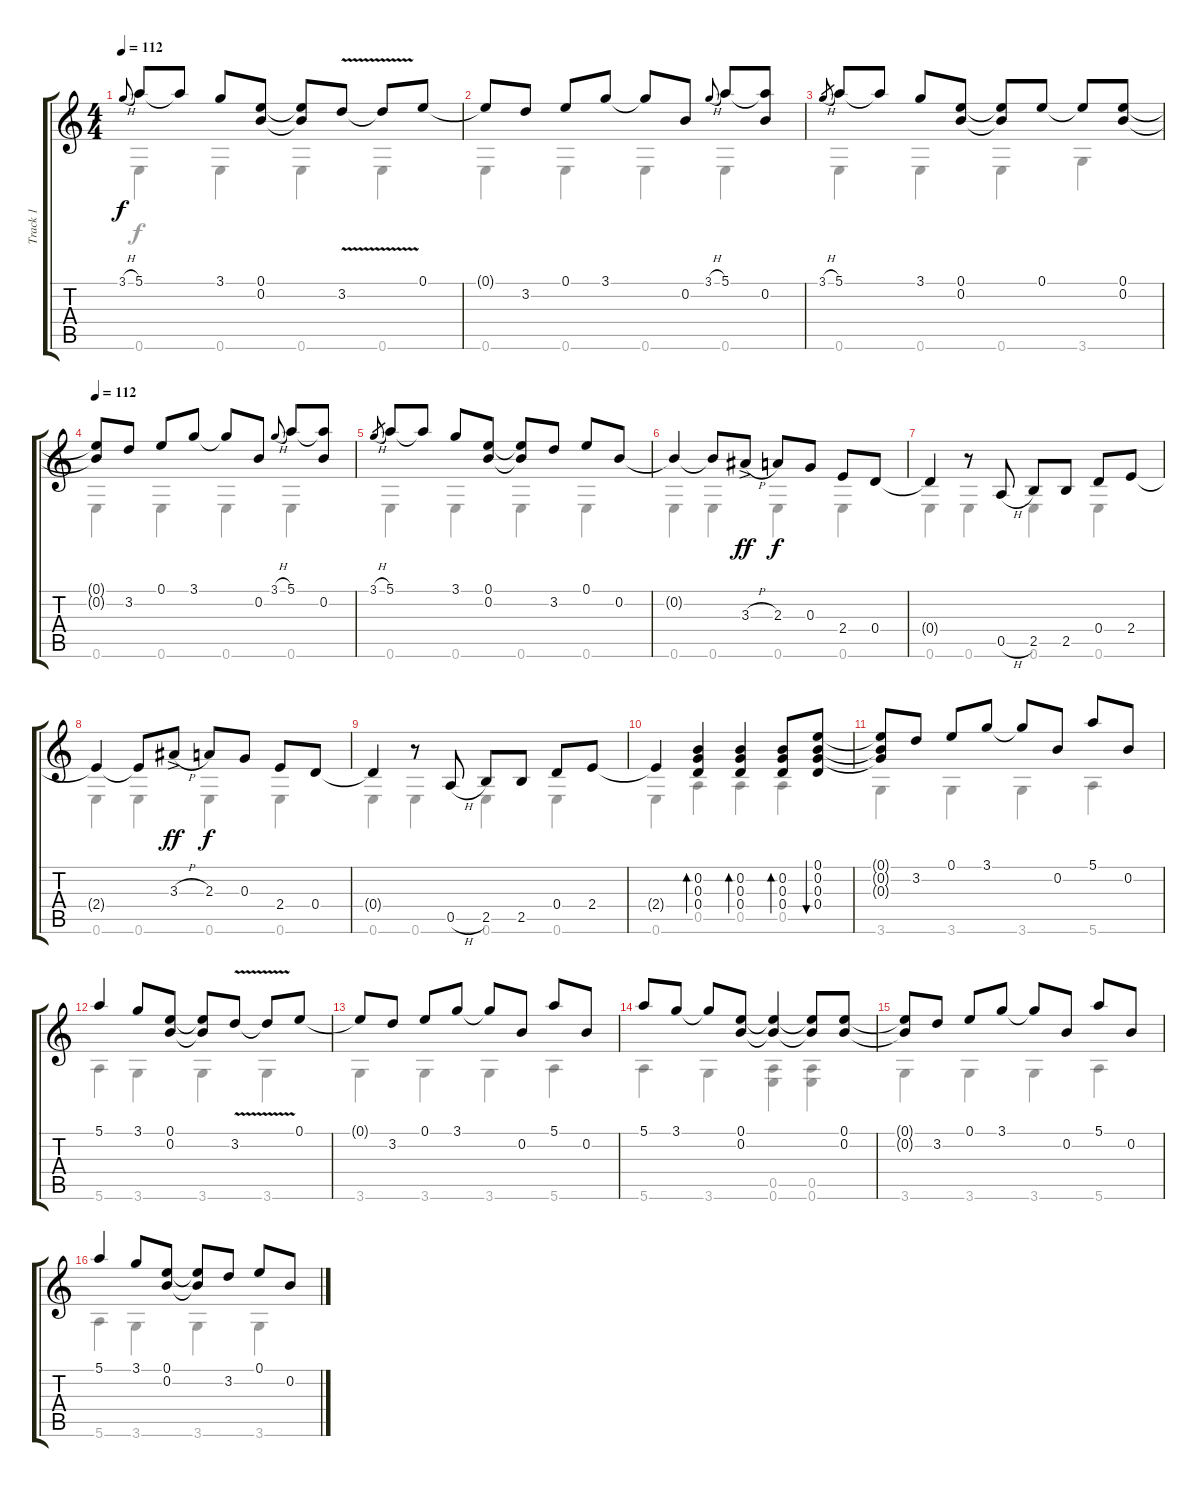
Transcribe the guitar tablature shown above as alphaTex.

\track ("Track 1" "Track 1") {instrument acousticguitarsteel}
\staff {score tabs}
\tuning (E4 B3 G3 D3 A2 E2) {hide}
\voice
\ts (4 4)
\tempo 112
\clef g2
\ks c
3.1{h}.8{gr onbeat dy f} 5.1.8 5.1{t}.8 3.1.8 (0.1 0.2).8 (0.1{t} 0.2{t}).8 3.2{v}.8 3.2{t}.8 0.1.8 |
0.1{t}.8 3.2.8 0.1.8 3.1.8 3.1{t}.8 0.2.8 3.1{h}.8{gr onbeat} 5.1.8 (5.1{t} 0.2).8 |
3.1{h}.8{gr} 5.1.8 5.1{t}.8 3.1.8 (0.1 0.2).8 (0.1{t} 0.2{t}).8 0.1.8 0.1{t}.8 (0.1 0.2).8 |
\tempo 112
(0.1{t} 0.2{t}).8 3.2.8 0.1.8 3.1.8 3.1{t}.8 0.2.8 3.1{h}.8{gr onbeat} 5.1.8 (5.1{t} 0.2).8 |
3.1{h}.8{gr} 5.1.8 5.1{t}.8 3.1.8 (0.1 0.2).8 (0.1{t} 0.2{t}).8 3.2.8 0.1.8 0.2.8 |
0.2{t}.4 0.2{t}.8 3.3{h ac}.8{dy ff} 2.3.8{dy f} 0.3.8 2.4.8 0.4.8 |
0.4{t}.4 r.8 0.5{h}.8 2.5.8 2.5.8 0.4.8 2.4.8 |
2.4{t}.4 2.4{t}.8 3.3{h ac}.8{dy ff} 2.3.8{dy f} 0.3.8 2.4.8 0.4.8 |
0.4{t}.4 r.8 0.5{h}.8 2.5.8 2.5.8 0.4.8 2.4.8 |
2.4{t}.4 (0.2 0.3 0.4).4{bd 60} (0.2 0.3 0.4).4{bd 60} (0.2 0.3 0.4).8{bd 60} (0.1 0.2 0.3 0.4).8{bu 60} |
(0.1{t} 0.2{t} 0.3{t}).8 3.2.8 0.1.8 3.1.8 3.1{t}.8 0.2.8 5.1.8 0.2.8 |
5.1.4 3.1.8 (0.1 0.2).8 (0.1{t} 0.2{t}).8 3.2{v}.8 3.2{t}.8 0.1.8 |
0.1{t}.8 3.2.8 0.1.8 3.1.8 3.1{t}.8 0.2.8 5.1.8 0.2.8 |
5.1.8 3.1.8 3.1{t}.8 (0.1 0.2).8 (0.1{t} 0.2{t}).4 (0.1{t} 0.2{t}).8 (0.1 0.2).8 |
(0.1{t} 0.2{t}).8 3.2.8 0.1.8 3.1.8 3.1{t}.8 0.2.8 5.1.8 0.2.8 |
5.1.4 3.1.8 (0.1 0.2).8 (0.1{t} 0.2{t}).8 3.2.8 0.1.8 0.2.8
\voice
\clef g2
\ottava regular
\simile none
\ks c
0.6.4{dy f} 0.6.4 0.6.4 0.6.4 |
0.6.4 0.6.4 0.6.4 0.6.4 |
0.6.4 0.6.4 0.6.4 3.6.4 |
0.6.4 0.6.4 0.6.4 0.6.4 |
0.6.4 0.6.4 0.6.4 0.6.4 |
0.6.4 0.6.4 0.6.4 0.6.4 |
0.6.4 0.6.4 0.6.4 0.6.4 |
0.6.4 0.6.4 0.6.4 0.6.4 |
0.6.4 0.6.4 0.6.4 0.6.4 |
0.6.4 0.5.4 0.5.4 0.5.4 |
3.6.4 3.6.4 3.6.4 5.6.4 |
5.6.4 3.6.4 3.6.4 3.6.4 |
3.6.4 3.6.4 3.6.4 5.6.4 |
5.6.4 3.6.4 (0.5 0.6).4 (0.5 0.6).4 |
3.6.4 3.6.4 3.6.4 5.6.4 |
5.6.4 3.6.4 3.6.4 3.6.4
